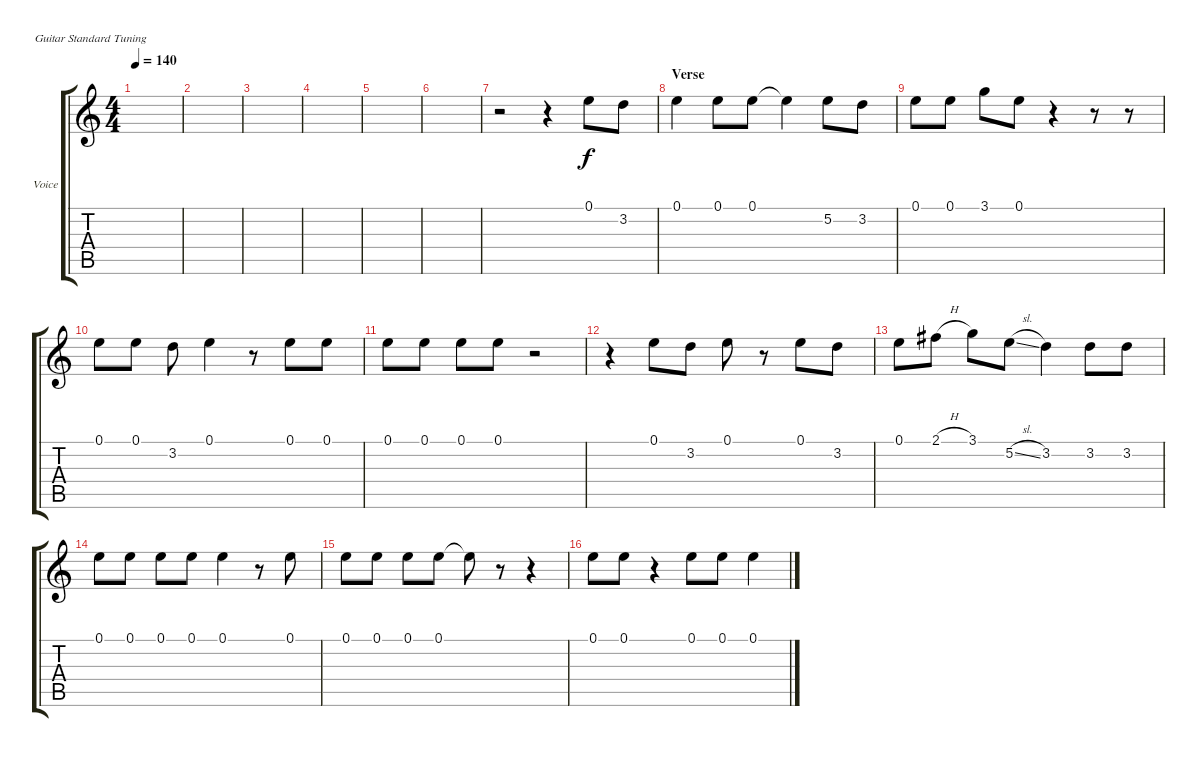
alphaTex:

\defaultSystemsLayout 4
\bracketExtendMode groupsimilarinstruments
\firstSystemTrackNameOrientation horizontal
\otherSystemsTrackNameOrientation horizontal
\track ("Vocal" "Voice") {mute instrument lead6voice}
\staff {score tabs}
\tuning (E4 B3 G3 D3 A2 E2)
\displaytranspose 12
\ts (4 4)
\tempo 140
\clef g2
\scale
0.333333
\ks c
|
\scale
0.333333 |
\scale
0.333333 |
\scale
0.333333 |
\scale
0.333333 |
\scale
0.333333 |
\scale
0.333333 r.2 r.4 0.1.8{lyrics (0 "") lyrics (1 "") lyrics (2 "") lyrics (3 "") lyrics (4 "")} 3.2.8{lyrics (0 "") lyrics (1 "") lyrics (2 "") lyrics (3 "") lyrics (4 "")} |
\section ("" "Verse")
\scale
0.333333 0.1.4{lyrics (0 "") lyrics (1 "") lyrics (2 "") lyrics (3 "") lyrics (4 "")} 0.1.8{lyrics (0 "") lyrics (1 "") lyrics (2 "") lyrics (3 "") lyrics (4 "")} 0.1.8{lyrics (0 "") lyrics (1 "") lyrics (2 "") lyrics (3 "") lyrics (4 "")} 0.1{t}.4{lyrics (0 "") lyrics (1 "") lyrics (2 "") lyrics (3 "") lyrics (4 "")} 5.2.8{lyrics (0 "") lyrics (1 "") lyrics (2 "") lyrics (3 "") lyrics (4 "")} 3.2.8{lyrics (0 "") lyrics (1 "") lyrics (2 "") lyrics (3 "") lyrics (4 "")} |
\scale
0.333333 0.1.8{lyrics (0 "") lyrics (1 "") lyrics (2 "") lyrics (3 "") lyrics (4 "")} 0.1.8{lyrics (0 "") lyrics (1 "") lyrics (2 "") lyrics (3 "") lyrics (4 "")} 3.1.8{lyrics (0 "") lyrics (1 "") lyrics (2 "") lyrics (3 "") lyrics (4 "")} 0.1.8{lyrics (0 "") lyrics (1 "") lyrics (2 "") lyrics (3 "") lyrics (4 "")} r.4 r.8 r.8 |
\scale
0.333333 0.1.8{lyrics (0 "") lyrics (1 "") lyrics (2 "") lyrics (3 "") lyrics (4 "")} 0.1.8{lyrics (0 "") lyrics (1 "") lyrics (2 "") lyrics (3 "") lyrics (4 "")} 3.2.8{lyrics (0 "") lyrics (1 "") lyrics (2 "") lyrics (3 "") lyrics (4 "")} 0.1.4{lyrics (0 "") lyrics (1 "") lyrics (2 "") lyrics (3 "") lyrics (4 "")} r.8 0.1.8{lyrics (0 "") lyrics (1 "") lyrics (2 "") lyrics (3 "") lyrics (4 "")} 0.1.8{lyrics (0 "") lyrics (1 "") lyrics (2 "") lyrics (3 "") lyrics (4 "")} |
\scale
0.333333 0.1.8{lyrics (0 "") lyrics (1 "") lyrics (2 "") lyrics (3 "") lyrics (4 "")} 0.1.8{lyrics (0 "") lyrics (1 "") lyrics (2 "") lyrics (3 "") lyrics (4 "")} 0.1.8{lyrics (0 "") lyrics (1 "") lyrics (2 "") lyrics (3 "") lyrics (4 "")} 0.1.8{lyrics (0 "") lyrics (1 "") lyrics (2 "") lyrics (3 "") lyrics (4 "")} r.2 |
\scale
0.333333 r.4 0.1.8{lyrics (0 "") lyrics (1 "") lyrics (2 "") lyrics (3 "") lyrics (4 "")} 3.2.8{lyrics (0 "") lyrics (1 "") lyrics (2 "") lyrics (3 "") lyrics (4 "")} 0.1.8{lyrics (0 "") lyrics (1 "") lyrics (2 "") lyrics (3 "") lyrics (4 "")} r.8 0.1.8{lyrics (0 "") lyrics (1 "") lyrics (2 "") lyrics (3 "") lyrics (4 "")} 3.2.8{lyrics (0 "") lyrics (1 "") lyrics (2 "") lyrics (3 "") lyrics (4 "")} |
\scale
0.333333 0.1.8{lyrics (0 "") lyrics (1 "") lyrics (2 "") lyrics (3 "") lyrics (4 "")} 2.1{h}.8{lyrics (0 "") lyrics (1 "") lyrics (2 "") lyrics (3 "") lyrics (4 "")} 3.1.8{lyrics (0 "") lyrics (1 "") lyrics (2 "") lyrics (3 "") lyrics (4 "")} 5.2{sl}.8{lyrics (0 "") lyrics (1 "") lyrics (2 "") lyrics (3 "") lyrics (4 "")} 3.2.4{lyrics (0 "") lyrics (1 "") lyrics (2 "") lyrics (3 "") lyrics (4 "")} 3.2.8{lyrics (0 "") lyrics (1 "") lyrics (2 "") lyrics (3 "") lyrics (4 "")} 3.2.8{lyrics (0 "") lyrics (1 "") lyrics (2 "") lyrics (3 "") lyrics (4 "")} |
\scale
0.333333 0.1.8{lyrics (0 "") lyrics (1 "") lyrics (2 "") lyrics (3 "") lyrics (4 "")} 0.1.8{lyrics (0 "") lyrics (1 "") lyrics (2 "") lyrics (3 "") lyrics (4 "")} 0.1.8{lyrics (0 "") lyrics (1 "") lyrics (2 "") lyrics (3 "") lyrics (4 "")} 0.1.8{lyrics (0 "") lyrics (1 "") lyrics (2 "") lyrics (3 "") lyrics (4 "")} 0.1.4{lyrics (0 "") lyrics (1 "") lyrics (2 "") lyrics (3 "") lyrics (4 "")} r.8 0.1.8{lyrics (0 "") lyrics (1 "") lyrics (2 "") lyrics (3 "") lyrics (4 "")} |
\scale
0.333333 0.1.8{lyrics (0 "") lyrics (1 "") lyrics (2 "") lyrics (3 "") lyrics (4 "")} 0.1.8{lyrics (0 "") lyrics (1 "") lyrics (2 "") lyrics (3 "") lyrics (4 "")} 0.1.8{lyrics (0 "") lyrics (1 "") lyrics (2 "") lyrics (3 "") lyrics (4 "")} 0.1.8{lyrics (0 "") lyrics (1 "") lyrics (2 "") lyrics (3 "") lyrics (4 "")} 0.1{t}.8{lyrics (0 "") lyrics (1 "") lyrics (2 "") lyrics (3 "") lyrics (4 "")} r.8 r.4 |
\scale
0.333333 0.1.8{lyrics (0 "") lyrics (1 "") lyrics (2 "") lyrics (3 "") lyrics (4 "")} 0.1.8{lyrics (0 "") lyrics (1 "") lyrics (2 "") lyrics (3 "") lyrics (4 "")} r.4 0.1.8{lyrics (0 "") lyrics (1 "") lyrics (2 "") lyrics (3 "") lyrics (4 "")} 0.1.8{lyrics (0 "") lyrics (1 "") lyrics (2 "") lyrics (3 "") lyrics (4 "")} 0.1.4{lyrics (0 "") lyrics (1 "") lyrics (2 "") lyrics (3 "") lyrics (4 "")}
